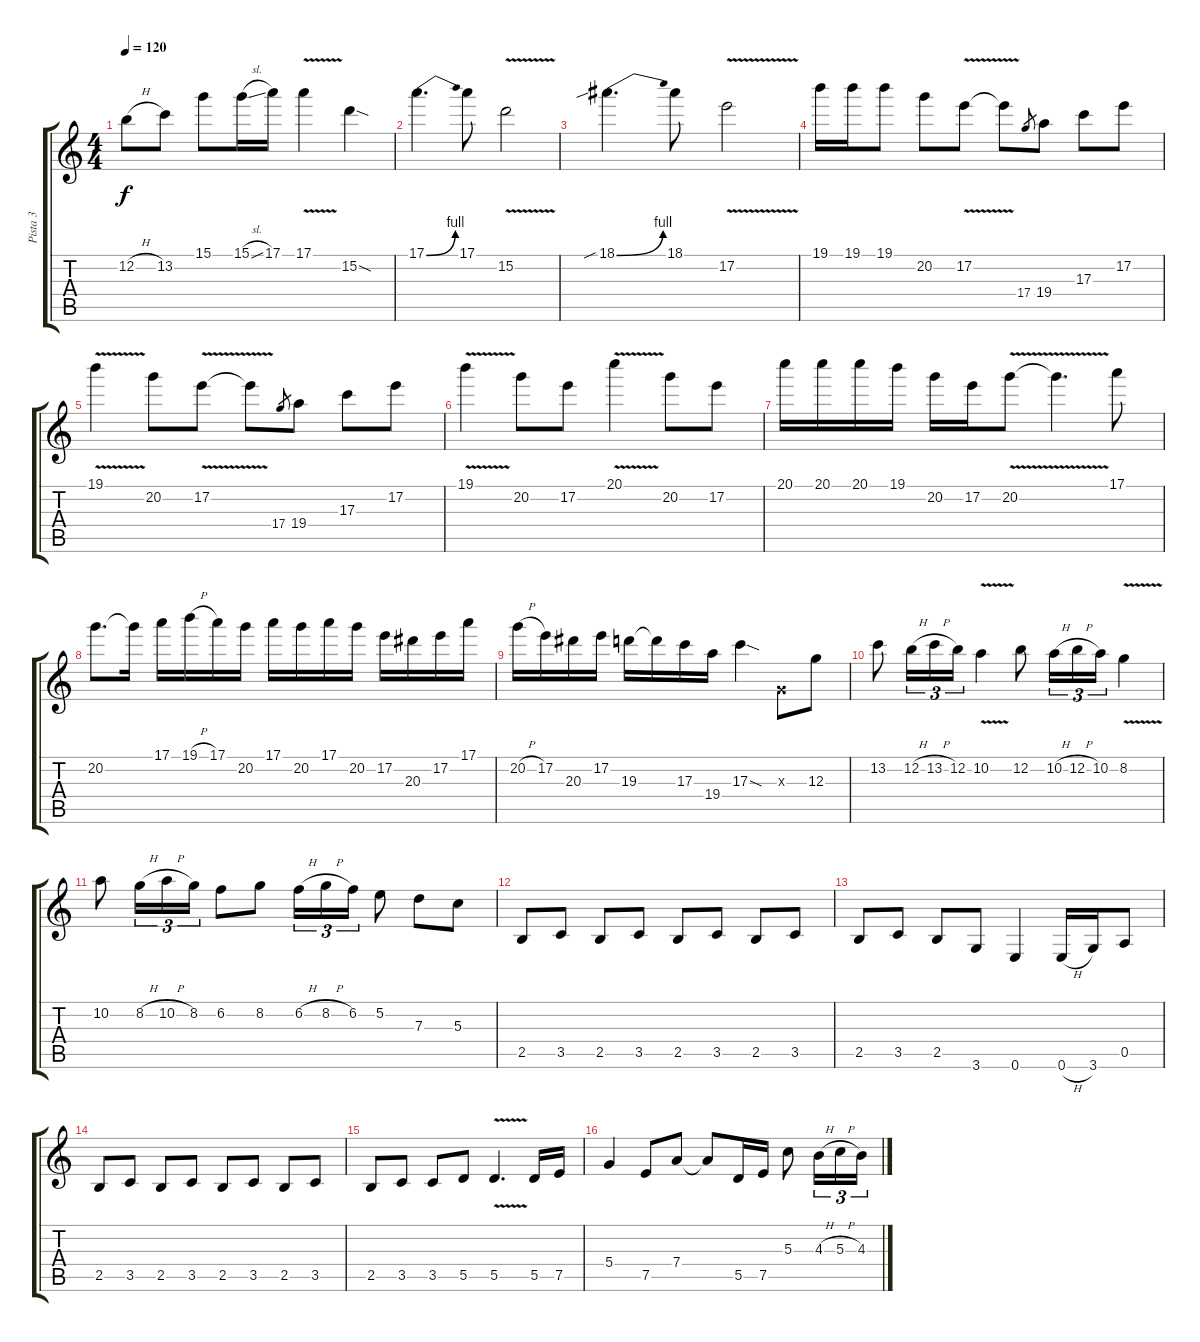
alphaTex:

\track ("Pista 3" "Pista 3") {instrument distortionguitar}
\staff {score tabs}
\tuning (E4 B3 G3 D3 A2 E2) {hide}
\ts (4 4)
\tempo 120
\clef g2
\ks c
12.2{h}.8{dy f} 13.2.8 15.1.8 15.1{sl}.16 17.1.16 17.1{v}.4 15.2{sod}.4 |
17.1{be (bend 0 0 60 4)}.4{d} 17.1.8 15.2{v}.2 |
18.1{be (bend 0 0 60 4) sib}.4{d} 18.1.8 17.2{v}.2 |
19.1.16 19.1.16 19.1.8 20.2.8 17.2{v}.8 17.2{t}.8 17.4.8{gr} 19.4.8 17.3.8 17.2.8 |
19.1{v}.4 20.2.8 17.2{v}.8 17.2{t}.8 17.4.8{gr} 19.4.8 17.3.8 17.2.8 |
19.1{v}.4 20.2.8 17.2.8 20.1{v}.4 20.2.8 17.2.8 |
20.1.16 20.1.16 20.1.16 19.1.16 20.2.16 17.2.16 20.2{v}.8 20.2{t}.4{d} 17.1.8 |
20.2.8{d} 20.2{t}.16 17.1.16 19.1{h}.16 17.1.16 20.2.16 17.1.16 20.2.16 17.1.16 20.2.16 17.2.16 20.3.16 17.2.16 17.1.16 |
20.2{h}.16 17.2.16 20.3.16 17.2.16 19.3.16 19.3{t}.16 17.3.16 19.4.16 17.3{sod}.4 0.3{x}.8 12.3.8 |
13.2.8 12.2{h}.16{tu (3 2)} 13.2{h}.16{tu (3 2)} 12.2.16{tu (3 2)} 10.2{v}.4 12.2.8 10.2{h}.16{tu (3 2)} 12.2{h}.16{tu (3 2)} 10.2.16{tu (3 2)} 8.2{v}.4 |
10.2.8 8.2{h}.16{tu (3 2)} 10.2{h}.16{tu (3 2)} 8.2.16{tu (3 2)} 6.2.8 8.2.8 6.2{h}.16{tu (3 2)} 8.2{h}.16{tu (3 2)} 6.2.16{tu (3 2)} 5.2.8 7.3.8 5.3.8 |
2.5.8 3.5.8 2.5.8 3.5.8 2.5.8 3.5.8 2.5.8 3.5.8 |
2.5.8 3.5.8 2.5.8 3.6.8 0.6.4 0.6{h}.16 3.6.16 0.5.8 |
2.5.8 3.5.8 2.5.8 3.5.8 2.5.8 3.5.8 2.5.8 3.5.8 |
2.5.8 3.5.8 3.5.8 5.5.8 5.5{v}.4{d} 5.5.16 7.5.16 |
5.4.4 7.5.8 7.4.8 7.4{t}.8 5.5.16 7.5.16 5.3.8 4.3{h}.16{tu (3 2)} 5.3{h}.16{tu (3 2)} 4.3.16{tu (3 2)}
